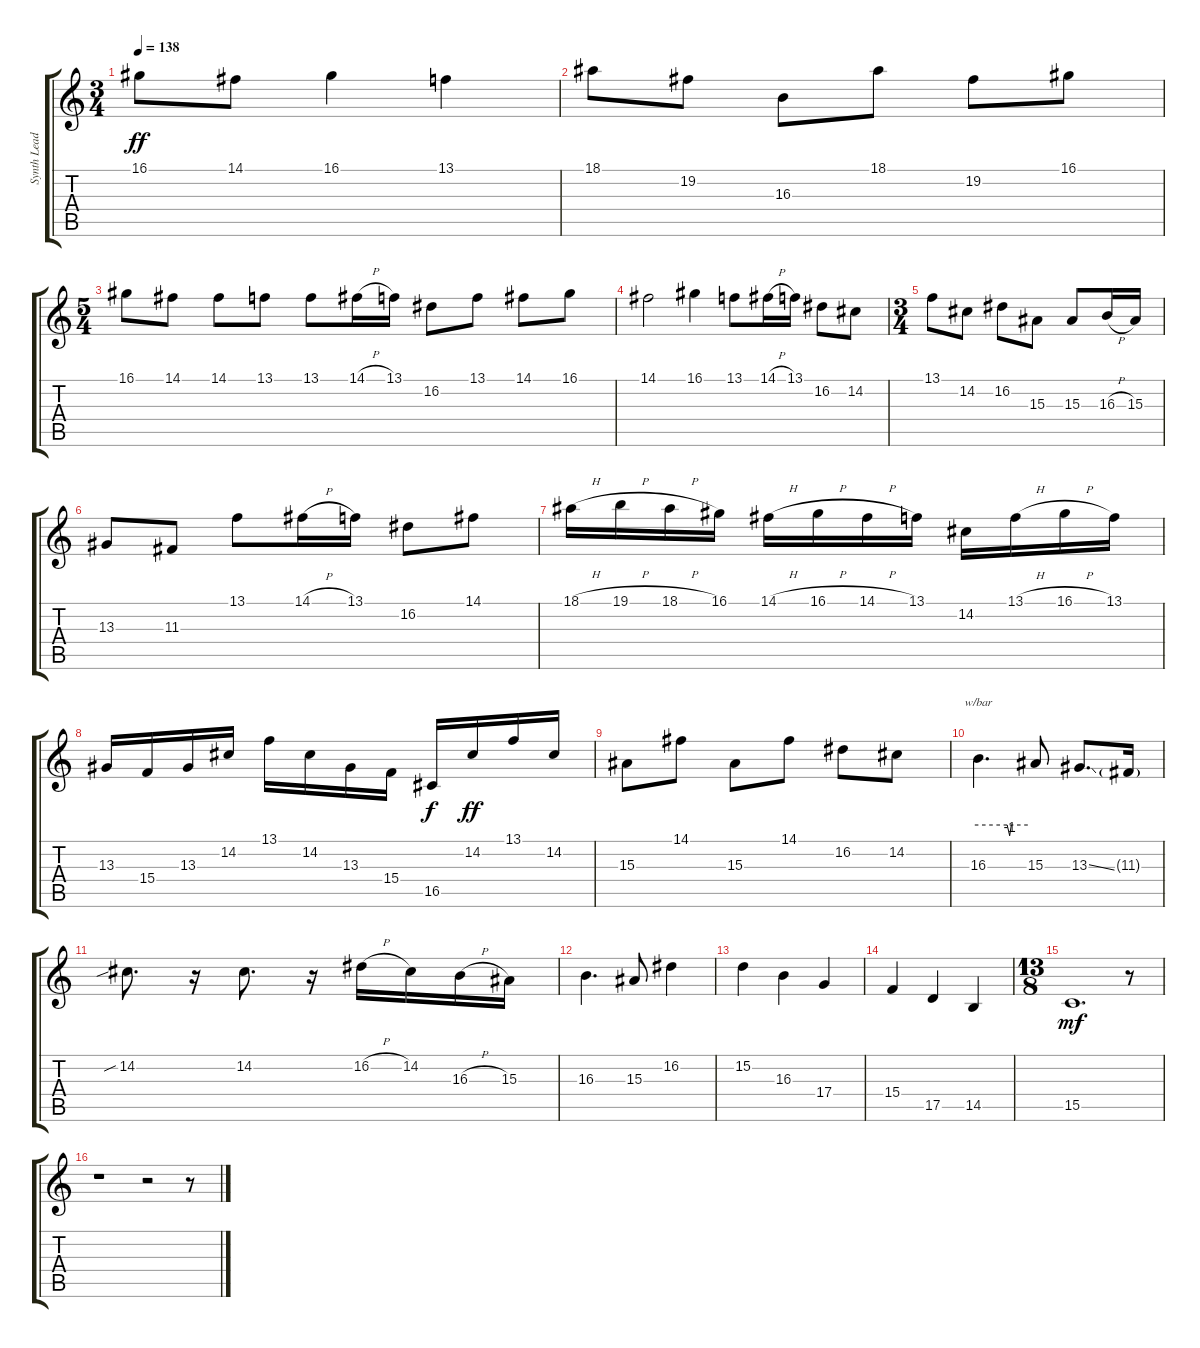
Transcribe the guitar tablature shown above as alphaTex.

\track ("Synth Lead" "Synth Lead") {instrument lead1square}
\staff {score tabs}
\tuning (E4 B3 G3 D3 A2 E2) {hide}
\ts (3 4)
\tempo 138
\clef g2
\ks c
16.1.8{dy ff} 14.1.8 16.1.4 13.1.4 |
18.1.8 19.2.8 16.3.8 18.1.8 19.2.8 16.1.8 |
\ts (5 4)
16.1.8 14.1.8 14.1.8 13.1.8 13.1.8 14.1{h}.16 13.1.16 16.2.8 13.1.8 14.1.8 16.1.8 |
14.1.2 16.1.4 13.1.8 14.1{h}.16 13.1.16 16.2.8 14.2.8 |
\ts (3 4)
13.1.8 14.2.8 16.2.8 15.3.8 15.3.8 16.3{h}.16 15.3.16 |
13.3.8 11.3.8 13.1.8 14.1{h}.16 13.1.16 16.2.8 14.1.8 |
18.1{h}.16 19.1{h}.16 18.1{h}.16 16.1.16 14.1{h}.16 16.1{h}.16 14.1{h}.16 13.1.16 14.2.16 13.1{h}.16 16.1{h}.16 13.1.16 |
13.3.16 15.4.16 13.3.16 14.2.16 13.1.16 14.2.16 13.3.16 15.4.16 16.5.16{dy f} 14.2.16{dy ff} 13.1.16 14.2.16 |
15.3.8 14.1.8 15.3.8 14.1.8 16.2.8 14.2.8 |
16.3.4{d tbe (custom default 0 0 35 0 38 -4 40 0 60 0)} 15.3.8 13.3{ss}.8{d} 11.3{g}.16 |
14.2{sib}.8{d} r.16 14.2.8{d} r.16 16.2{h}.16 14.2.16 16.3{h}.16 15.3.16 |
16.3.4{d} 15.3.8 16.2.4 |
15.2.4 16.3.4 17.4.4 |
15.4.4 17.5.4 14.5.4 |
\ts (13 8)
15.5.1{d dy mf volume 0} r.8 |
r.1 r.2 r.8
